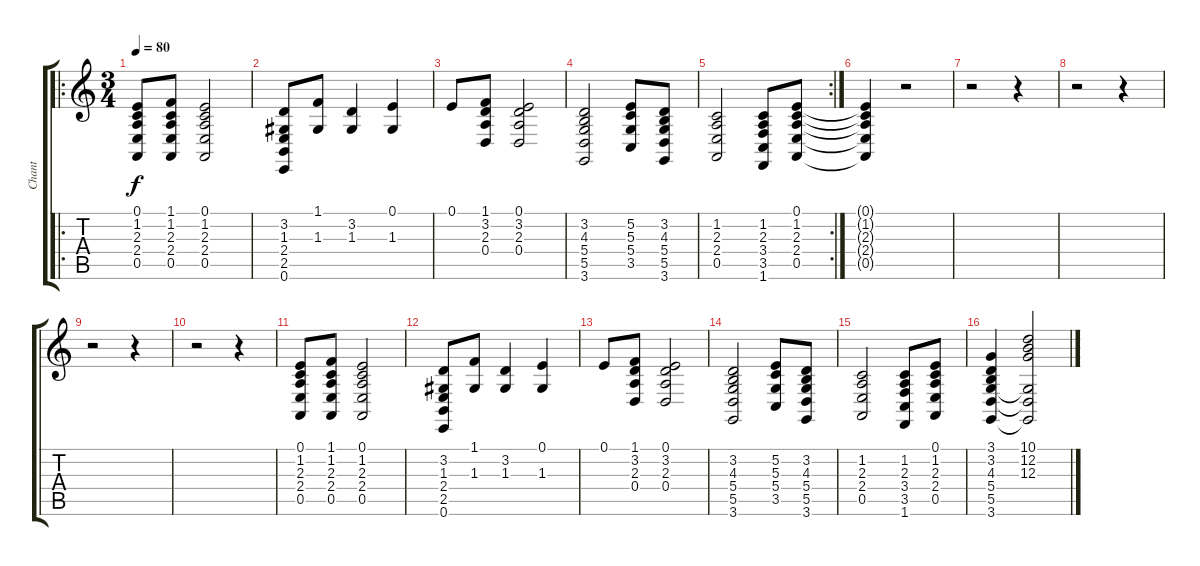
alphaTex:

\track ("Chant" "Chant") {instrument choiraahs}
\staff {score tabs}
\tuning (E4 B3 G3 D3 A2 E2) {hide}
\ro
\ts (3 4)
\tempo 80
\clef g2
\ks c
(0.1 1.2 2.3 2.4 0.5).8{dy f} (1.1 1.2 2.3 2.4 0.5).8 (0.1 1.2 2.3 2.4 0.5).2 |
(3.2 1.3 2.4 2.5 0.6).8 (1.1 1.3).8 (3.2 1.3).4 (0.1 1.3).4 |
0.1.8 (1.1 3.2 2.3 0.4).8 (0.1 3.2 2.3 0.4).2 |
(3.2 4.3 5.4 5.5 3.6).2 (5.2 5.3 5.4 3.5).8 (3.2 4.3 5.4 5.5 3.6).8 |
\rc 2
(1.2 2.3 2.4 0.5).2 (1.2 2.3 3.4 3.5 1.6).8 (0.1 1.2 2.3 2.4 0.5).8 |
(0.1{t} 1.2{t} 2.3{t} 2.4{t} 0.5{t}).4 r.2 |
r.2 r.4 |
r.2 r.4 |
r.2 r.4 |
r.2 r.4 |
(0.1 1.2 2.3 2.4 0.5).8{volume 16} (1.1 1.2 2.3 2.4 0.5).8 (0.1 1.2 2.3 2.4 0.5).2 |
(3.2 1.3 2.4 2.5 0.6).8 (1.1 1.3).8 (3.2 1.3).4 (0.1 1.3).4 |
0.1.8 (1.1 3.2 2.3 0.4).8 (0.1 3.2 2.3 0.4).2 |
(3.2 4.3 5.4 5.5 3.6).2 (5.2 5.3 5.4 3.5).8 (3.2 4.3 5.4 5.5 3.6).8 |
(1.2 2.3 2.4 0.5).2 (1.2 2.3 3.4 3.5 1.6).8 (0.1 1.2 2.3 2.4 0.5).8 |
(3.1 3.2 4.3 5.4 5.5 3.6).4 (10.1 12.2 12.3 5.4{t} 5.5{t} 3.6{t}).2
